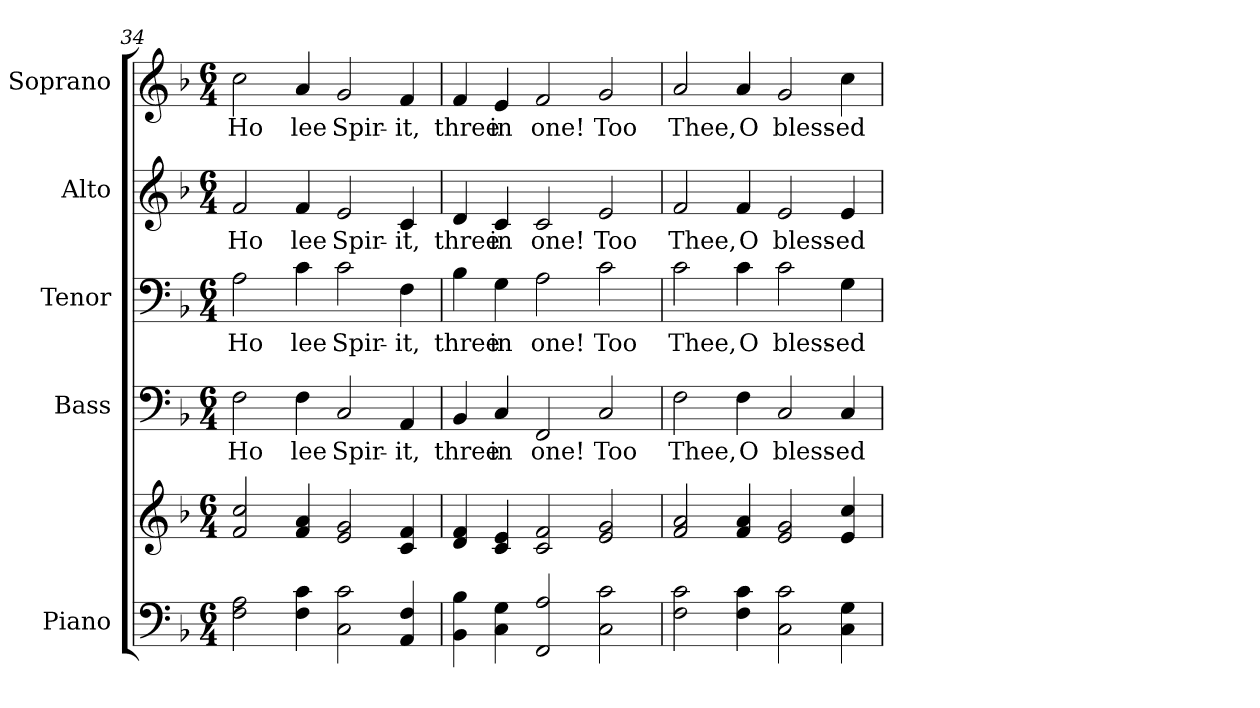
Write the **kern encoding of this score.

**kern	**kern	**kern	**text	**kern	**text	**kern	**text	**kern	**text
*part5	*part5	*part4	*part4	*part3	*part3	*part2	*part2	*part1	*part1
*staff6	*staff5	*staff4	*staff4	*staff3	*staff3	*staff2	*staff2	*staff1	*staff1
*I"Piano	*	*I"Bass	*	*I"Tenor	*	*I"Alto	*	*I"Soprano	*
*I'Pno.	*	*I'B.	*	*I'T.	*	*I'A.	*	*I'S.	*
*clefF4	*clefG2	*clefF4	*	*clefF4	*	*clefG2	*	*clefG2	*
*k[b-]	*k[b-]	*k[b-]	*	*k[b-]	*	*k[b-]	*	*k[b-]	*
*F:	*F:	*F:	*	*F:	*	*F:	*	*F:	*
*M6/4	*M6/4	*M6/4	*	*M6/4	*	*M6/4	*	*M6/4	*
=34	=34	=34	=34	=34	=34	=34	=34	=34	=34
!	!	!	!LO:LY:b:color=#000000	!	!	!	!	!	!
!	!	!	!	!	!LO:LY:b:color=#000000	!	!	!	!
!	!	!	!	!	!	!	!LO:LY:b:color=#000000	!	!
!	!	!	!	!	!	!	!	!	!LO:LY:b:color=#000000
2Fi\ 2Ai	2fi/ 2cci	2Fi\	Ho	2Ai\	Ho	2fi/	Ho	2cci\	Ho
!	!	!	!LO:LY:b:color=#000000	!	!	!	!	!	!
!	!	!	!	!	!LO:LY:b:color=#000000	!	!	!	!
!	!	!	!	!	!	!	!LO:LY:b:color=#000000	!	!
!	!	!	!	!	!	!	!	!	!LO:LY:b:color=#000000
4Fi\ 4ci	4fi/ 4ai	4Fi\	lee	4ci\	lee	4fi/	lee	4ai/	lee
!	!	!	!LO:LY:b:color=#000000	!	!	!	!	!	!
!	!	!	!	!	!LO:LY:b:color=#000000	!	!	!	!
!	!	!	!	!	!	!	!LO:LY:b:color=#000000	!	!
!	!	!	!	!	!	!	!	!	!LO:LY:b:color=#000000
2Ci\ 2ci	2ei/ 2gi	2Ci/	Spir-	2ci\	Spir-	2ei/	Spir-	2gi/	Spir-
!	!	!	!LO:LY:b:color=#000000	!	!	!	!	!	!
!	!	!	!	!	!LO:LY:b:color=#000000	!	!	!	!
!	!	!	!	!	!	!	!LO:LY:b:color=#000000	!	!
!	!	!	!	!	!	!	!	!	!LO:LY:b:color=#000000
4AAi/ 4Fi	4ci/ 4fi	4AAi/	-it,	4Fi\	-it,	4ci/	-it,	4fi/	-it,
!!LO:PB:g=z
=35	=35	=35	=35	=35	=35	=35	=35	=35	=35
!	!	!	!LO:LY:b:color=#000000	!	!	!	!	!	!
!	!	!	!	!	!LO:LY:b:color=#000000	!	!	!	!
!	!	!	!	!	!	!	!LO:LY:b:color=#000000	!	!
!	!	!	!	!	!	!	!	!	!LO:LY:b:color=#000000
4BB-i\ 4B-i	4di/ 4fi	4BB-i/	three	4B-i\	three	4di/	three	4fi/	three
!	!	!	!LO:LY:b:color=#000000	!	!	!	!	!	!
!	!	!	!	!	!LO:LY:b:color=#000000	!	!	!	!
!	!	!	!	!	!	!	!LO:LY:b:color=#000000	!	!
!	!	!	!	!	!	!	!	!	!LO:LY:b:color=#000000
4Ci\ 4Gi	4ci/ 4ei	4Ci/	in	4Gi\	in	4ci/	in	4ei/	in
!	!	!	!LO:LY:b:color=#000000	!	!	!	!	!	!
!	!	!	!	!	!LO:LY:b:color=#000000	!	!	!	!
!	!	!	!	!	!	!	!LO:LY:b:color=#000000	!	!
!	!	!	!	!	!	!	!	!	!LO:LY:b:color=#000000
2FFi/ 2Ai	2ci/ 2fi	2FFi/	one!	2Ai\	one!	2ci/	one!	2fi/	one!
!	!	!	!LO:LY:b:color=#000000	!	!	!	!	!	!
!	!	!	!	!	!LO:LY:b:color=#000000	!	!	!	!
!	!	!	!	!	!	!	!LO:LY:b:color=#000000	!	!
!	!	!	!	!	!	!	!	!	!LO:LY:b:color=#000000
2Ci\ 2ci	2ei/ 2gi	2Ci/	Too	2ci\	Too	2ei/	Too	2gi/	Too
=36	=36	=36	=36	=36	=36	=36	=36	=36	=36
!	!	!	!LO:LY:b:color=#000000	!	!	!	!	!	!
!	!	!	!	!	!LO:LY:b:color=#000000	!	!	!	!
!	!	!	!	!	!	!	!LO:LY:b:color=#000000	!	!
!	!	!	!	!	!	!	!	!	!LO:LY:b:color=#000000
2Fi\ 2ci	2fi/ 2ai	2Fi\	Thee,	2ci\	Thee,	2fi/	Thee,	2ai/	Thee,
!	!	!	!LO:LY:b:color=#000000	!	!	!	!	!	!
!	!	!	!	!	!LO:LY:b:color=#000000	!	!	!	!
!	!	!	!	!	!	!	!LO:LY:b:color=#000000	!	!
!	!	!	!	!	!	!	!	!	!LO:LY:b:color=#000000
4Fi\ 4ci	4fi/ 4ai	4Fi\	O	4ci\	O	4fi/	O	4ai/	O
!	!	!	!LO:LY:b:color=#000000	!	!	!	!	!	!
!	!	!	!	!	!LO:LY:b:color=#000000	!	!	!	!
!	!	!	!	!	!	!	!LO:LY:b:color=#000000	!	!
!	!	!	!	!	!	!	!	!	!LO:LY:b:color=#000000
2Ci\ 2ci	2ei/ 2gi	2Ci/	bless-	2ci\	bless-	2ei/	bless-	2gi/	bless-
!	!	!	!LO:LY:b:color=#000000	!	!	!	!	!	!
!	!	!	!	!	!LO:LY:b:color=#000000	!	!	!	!
!	!	!	!	!	!	!	!LO:LY:b:color=#000000	!	!
!	!	!	!	!	!	!	!	!	!LO:LY:b:color=#000000
4Ci\ 4Gi	4ei/ 4cci	4Ci/	-ed	4Gi\	-ed	4ei/	-ed	4cci\	-ed
=	=	=	=	=	=	=	=	=	=
*-	*-	*-	*-	*-	*-	*-	*-	*-	*-
